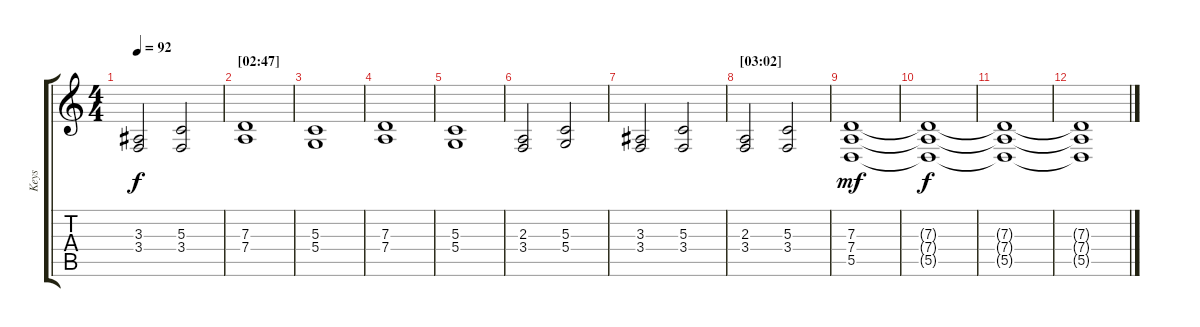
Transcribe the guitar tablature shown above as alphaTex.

\track ("Keys" "Keys") {instrument stringensemble1}
\staff {score tabs}
\tuning (E4 B3 G3 D3 A2 D2) {hide}
\ts (4 4)
\tempo 92
\clef g2
\ks c
(3.3 3.4).2{dy f} (5.3 3.4).2 |
\section ("" "[02:47]")
(7.3 7.4).1 |
(5.3 5.4).1 |
(7.3 7.4).1 |
(5.3 5.4).1 |
(2.3 3.4).2 (5.3 5.4).2 |
(3.3 3.4).2 (5.3 3.4).2 |
\section ("" "[03:02]")
(2.3 3.4).2 (5.3 3.4).2 |
(7.3 7.4 5.5).1{dy mf} |
(7.3{t} 7.4{t} 5.5{t}).1{dy f} |
\section ("" "")
(7.3{t} 7.4{t} 5.5{t}).1{volume 0} |
(7.3{t} 7.4{t} 5.5{t}).1
